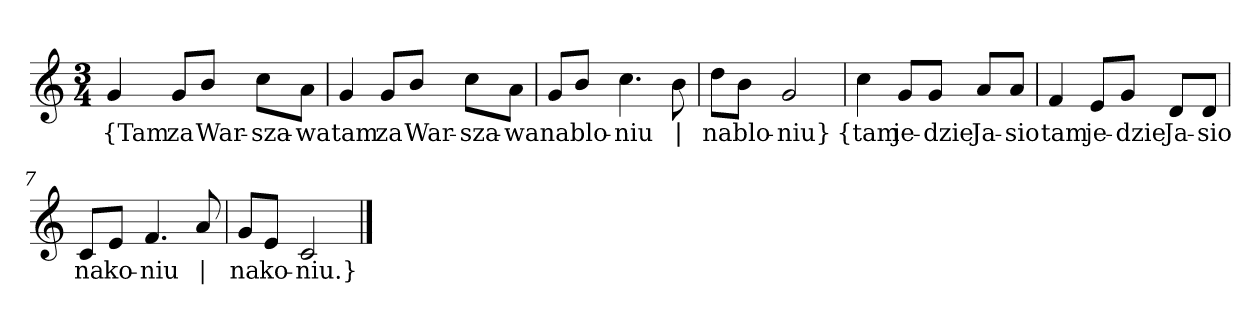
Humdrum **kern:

**kern	**text
*part1	*part1
*staff1	*staff1
*clefG2	*
*k[]	*
*C:	*
*M3/4	*
=	=
4g	{Tam
8g/L	za
8b/J	War-
8cc\L	-sza-
8a\J	-wa
=2	=2
4g	tam
8g/L	za
8b/J	War-
8cc\L	-sza-
8a\J	-wa
=3	=3
8g/L	na
8b/J	blo-
4.cc	-niu
8b	|
=4	=4
8dd\L	na
8b\J	blo-
2g	-niu}
=5y	=5y
4cc	{tam
8g/L	je-
8g/J	-dzie
8a/L	Ja-
8a/J	-sio
=6	=6
4f	tam
8e/L	je-
8g/J	-dzie
8d/L	Ja-
8d/J	-sio
=7	=7
8c/L	na
8e/J	ko-
4.f	-niu
8a	|
=8	=8
8g/L	na
8e/J	ko-
2c	-niu.}
==	==
*-	*-
